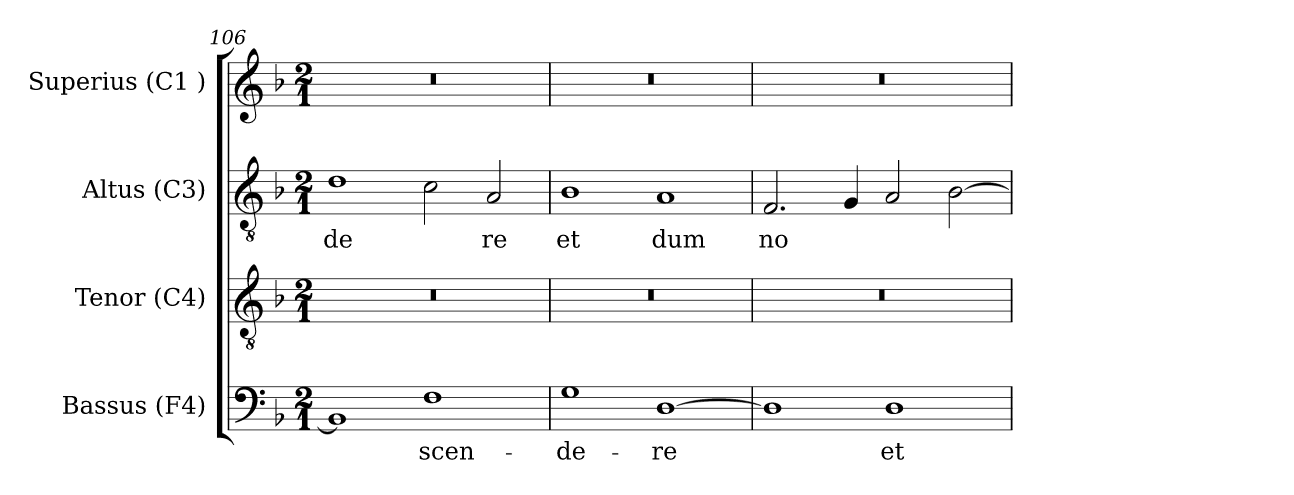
**kern	**text	**kern	**kern	**text	**kern
*part4	*part4	*part3	*part2	*part2	*part1
*staff4	*staff4	*staff3	*staff2	*staff2	*staff1
*I"Bassus (F4)	*	*I"Tenor (C4)	*I"Altus (C3)	*	*I"Superius (C1 )
*I'B.	*	*I'T.	*I'A.	*	*I'S.
*clefF4	*	*clefGv2	*clefGv2	*	*clefG2
*k[b-]	*	*k[b-]	*k[b-]	*	*k[b-]
*F:	*	*F:	*F:	*	*F:
*M2/1	*	*M2/1	*M2/1	*	*M2/1
=106	=106	=106	=106	=106	=106
!	!LO:LY:b:cj	!	!	!LO:LY:b:cj	!
1BB-]	--	0r	1d	-de-	0r
!	!LO:LY:b:cj	!	!	!LO:LY:b:cj	!
1F	-scen-	.	2c\	--	.
!	!	!	!	!LO:LY:b:cj	!
.	.	.	2A/	-re	.
!!LO:LB:g=z
=107	=107	=107	=107	=107	=107
!	!LO:LY:b:cj	!	!	!LO:LY:b:cj	!
1G	-de-	0r	1B-	et	0r
!	!LO:LY:b:cj	!	!	!LO:LY:b:cj	!
[>1D	-re	.	1A	dum	.
=108	=108	=108	=108	=108	=108
!	!LO:LY:b:cj	!	!	!LO:LY:b:cj	!
1D]	.	0r	2.F/	no-	0r
!	!	!	!	!LO:LY:b:cj	!
.	.	.	4G/	--	.
!	!LO:LY:b:cj	!	!	!LO:LY:b:cj	!
1D	et	.	2A/	--	.
!	!	!	!	!LO:LY:b:cj	!
.	.	.	[>2B-\	--	.
=	=	=	=	=	=
*-	*-	*-	*-	*-	*-
